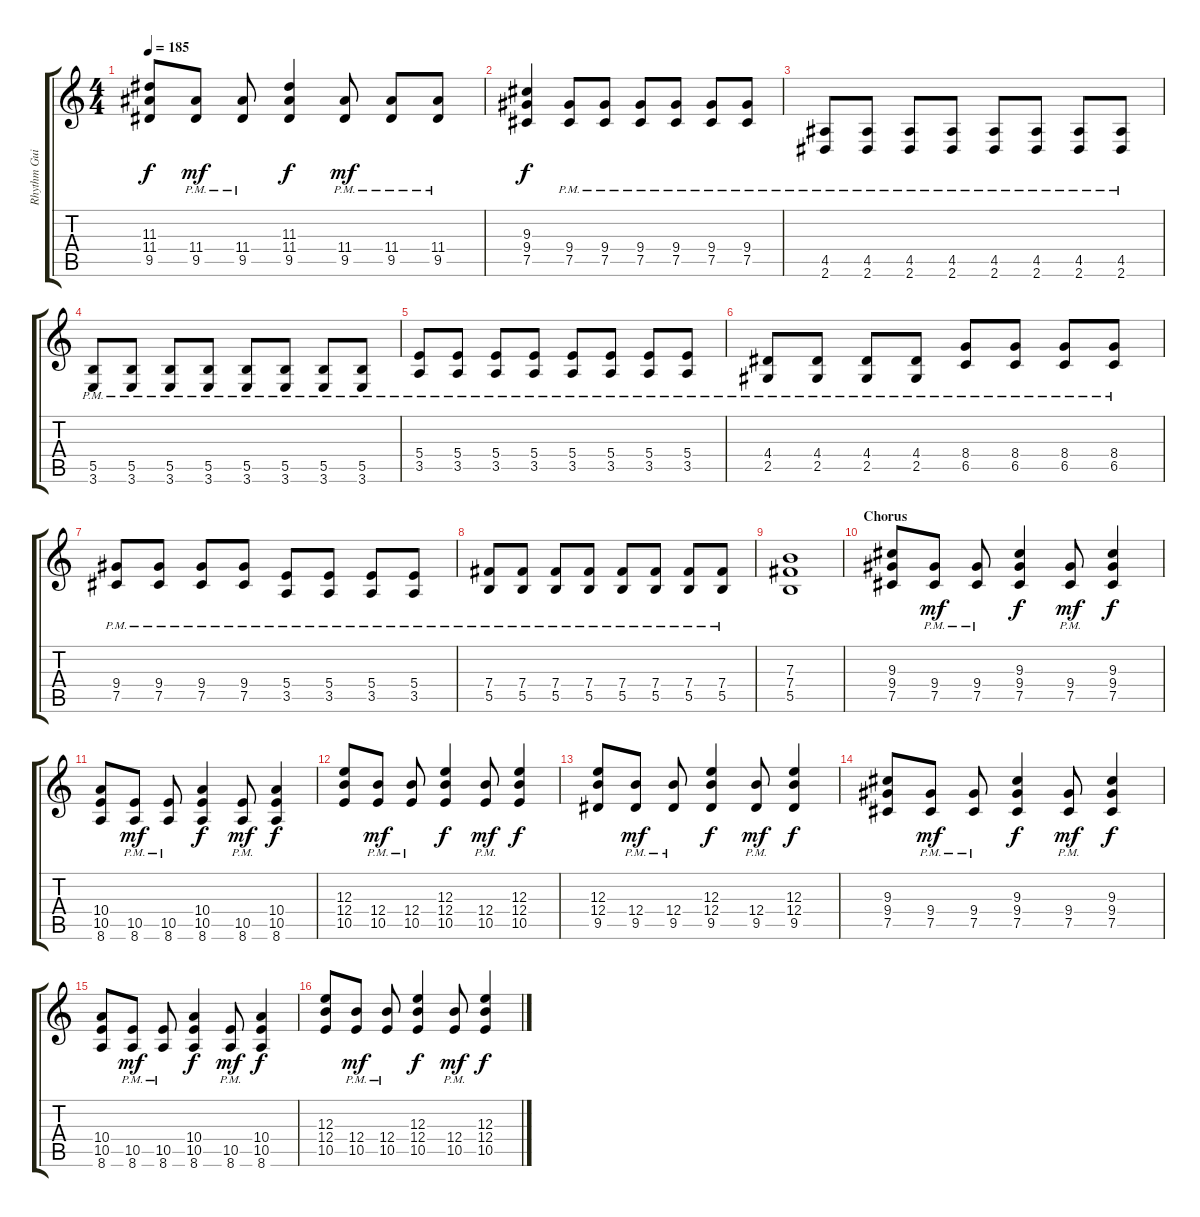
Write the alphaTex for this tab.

\track ("Rhythm Guitar Boosted" "Rhythm Gui") {instrument distortionguitar}
\staff {score tabs}
\tuning (Db4 Ab3 E3 B2 Gb2 Db2) {hide}
\ts (4 4)
\tempo 185
\clef g2
\ks c
(11.3 11.4 9.5).8{dy f} (11.4{pm} 9.5{pm}).8{dy mf} (11.4{pm} 9.5{pm}).8 (11.3 11.4 9.5).4{dy f} (11.4{pm} 9.5{pm}).8{dy mf} (11.4{pm} 9.5{pm}).8 (11.4{pm} 9.5{pm}).8 |
(9.3 9.4 7.5).4{dy f} (9.4{pm} 7.5{pm}).8 (9.4{pm} 7.5{pm}).8 (9.4{pm} 7.5{pm}).8 (9.4{pm} 7.5{pm}).8 (9.4{pm} 7.5{pm}).8 (9.4{pm} 7.5{pm}).8 |
(4.5{pm} 2.6{pm}).8 (4.5{pm} 2.6{pm}).8 (4.5{pm} 2.6{pm}).8 (4.5{pm} 2.6{pm}).8 (4.5{pm} 2.6{pm}).8 (4.5{pm} 2.6{pm}).8 (4.5{pm} 2.6{pm}).8 (4.5{pm} 2.6{pm}).8 |
(5.5{pm} 3.6{pm}).8 (5.5{pm} 3.6{pm}).8 (5.5{pm} 3.6{pm}).8 (5.5{pm} 3.6{pm}).8 (5.5{pm} 3.6{pm}).8 (5.5{pm} 3.6{pm}).8 (5.5{pm} 3.6{pm}).8 (5.5{pm} 3.6{pm}).8 |
(5.4{pm} 3.5{pm}).8 (5.4{pm} 3.5{pm}).8 (5.4{pm} 3.5{pm}).8 (5.4{pm} 3.5{pm}).8 (5.4{pm} 3.5{pm}).8 (5.4{pm} 3.5{pm}).8 (5.4{pm} 3.5{pm}).8 (5.4{pm} 3.5{pm}).8 |
(4.4{pm} 2.5{pm}).8 (4.4{pm} 2.5{pm}).8 (4.4{pm} 2.5{pm}).8 (4.4{pm} 2.5{pm}).8 (8.4{pm} 6.5{pm}).8 (8.4{pm} 6.5{pm}).8 (8.4{pm} 6.5{pm}).8 (8.4{pm} 6.5{pm}).8 |
(9.4{pm} 7.5{pm}).8 (9.4{pm} 7.5{pm}).8 (9.4{pm} 7.5{pm}).8 (9.4{pm} 7.5{pm}).8 (5.4{pm} 3.5{pm}).8 (5.4{pm} 3.5{pm}).8 (5.4{pm} 3.5{pm}).8 (5.4{pm} 3.5{pm}).8 |
(7.4{pm} 5.5{pm}).8 (7.4{pm} 5.5{pm}).8 (7.4{pm} 5.5{pm}).8 (7.4{pm} 5.5{pm}).8 (7.4{pm} 5.5{pm}).8 (7.4{pm} 5.5{pm}).8 (7.4{pm} 5.5{pm}).8 (7.4{pm} 5.5{pm}).8 |
(7.3 7.4 5.5).1 |
\section ("" "Chorus")
(9.3 9.4 7.5).8 (9.4{pm} 7.5{pm}).8{dy mf} (9.4{pm} 7.5{pm}).8 (9.3 9.4 7.5).4{dy f} (9.4{pm} 7.5{pm}).8{dy mf} (9.3 9.4 7.5).4{dy f} |
(10.4 10.5 8.6).8 (10.5{pm} 8.6{pm}).8{dy mf} (10.5{pm} 8.6{pm}).8 (10.4 10.5 8.6).4{dy f} (10.5{pm} 8.6{pm}).8{dy mf} (10.4 10.5 8.6).4{dy f} |
(12.3 12.4 10.5).8 (12.4{pm} 10.5{pm}).8{dy mf} (12.4{pm} 10.5{pm}).8 (12.3 12.4 10.5).4{dy f} (12.4{pm} 10.5{pm}).8{dy mf} (12.3 12.4 10.5).4{dy f} |
(12.3 12.4 9.5).8 (12.4{pm} 9.5{pm}).8{dy mf} (12.4{pm} 9.5{pm}).8 (12.3 12.4 9.5).4{dy f} (12.4{pm} 9.5{pm}).8{dy mf} (12.3 12.4 9.5).4{dy f} |
(9.3 9.4 7.5).8 (9.4{pm} 7.5{pm}).8{dy mf} (9.4{pm} 7.5{pm}).8 (9.3 9.4 7.5).4{dy f} (9.4{pm} 7.5{pm}).8{dy mf} (9.3 9.4 7.5).4{dy f} |
(10.4 10.5 8.6).8 (10.5{pm} 8.6{pm}).8{dy mf} (10.5{pm} 8.6{pm}).8 (10.4 10.5 8.6).4{dy f} (10.5{pm} 8.6{pm}).8{dy mf} (10.4 10.5 8.6).4{dy f} |
(12.3 12.4 10.5).8 (12.4{pm} 10.5{pm}).8{dy mf} (12.4{pm} 10.5{pm}).8 (12.3 12.4 10.5).4{dy f} (12.4{pm} 10.5{pm}).8{dy mf} (12.3 12.4 10.5).4{dy f}
